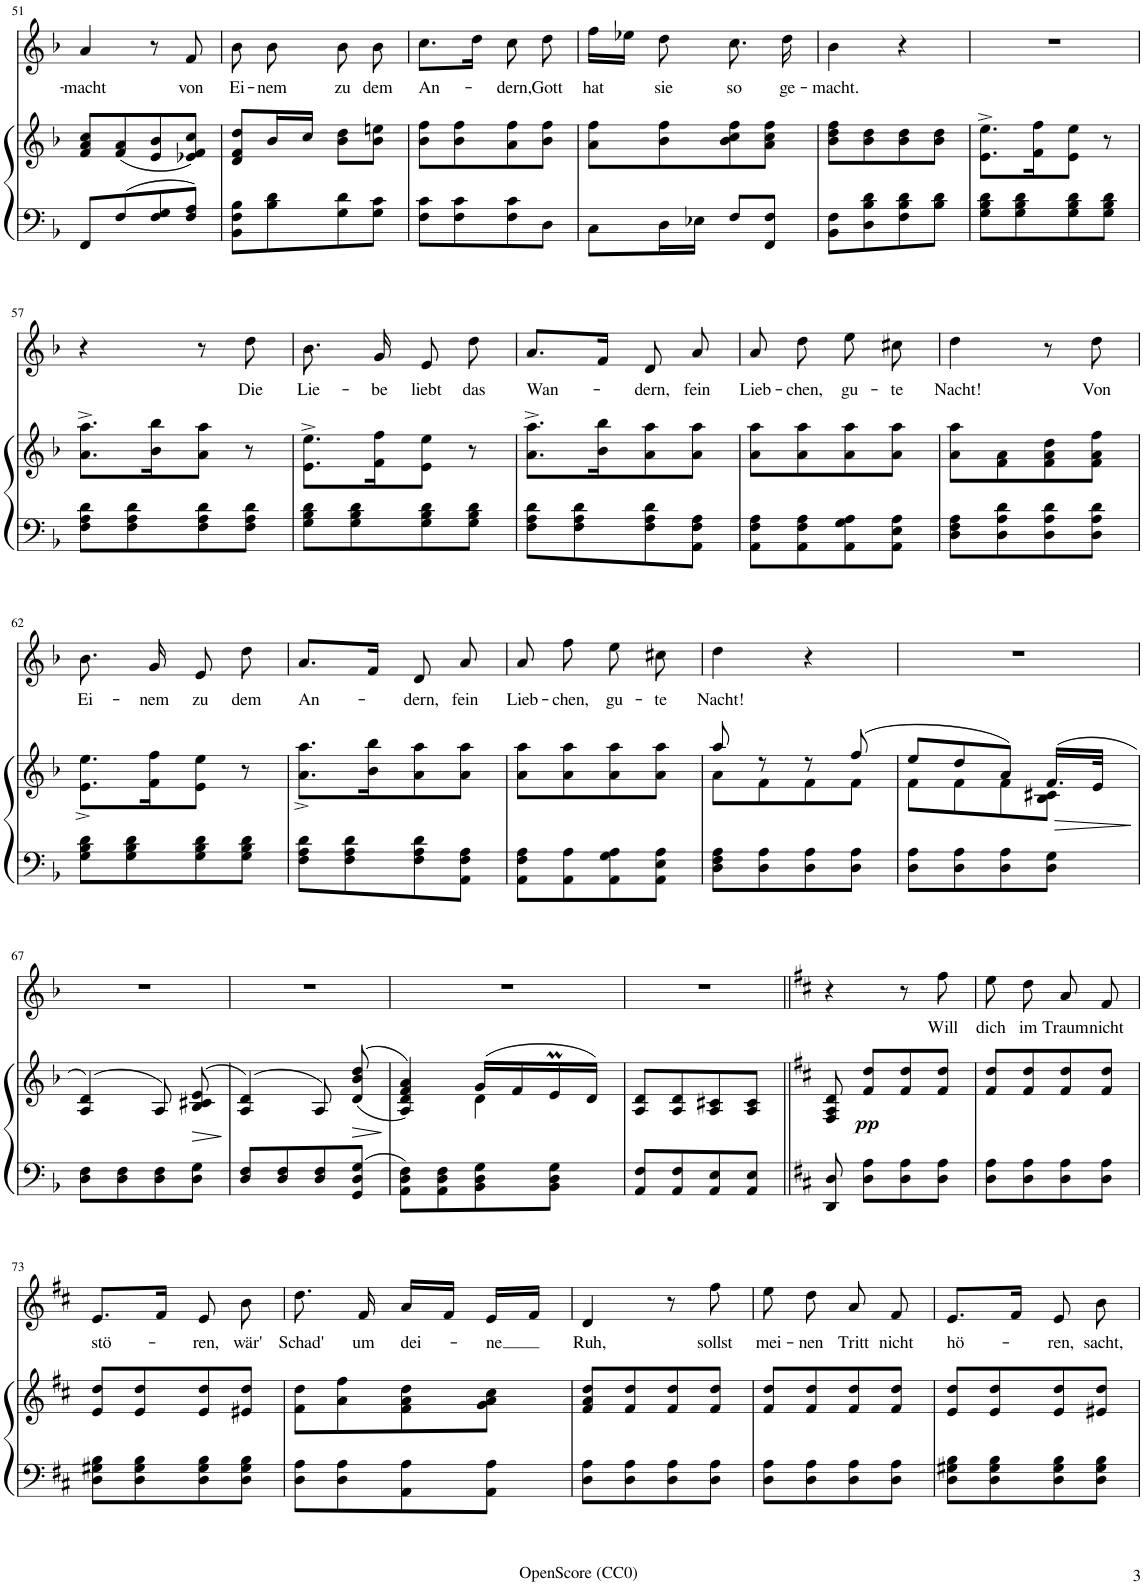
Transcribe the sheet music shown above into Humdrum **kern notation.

**kern	**kern	**dynam	**kern	**text
*part2	*part2	*part2	*part1	*part1
*staff3	*staff2	*staff2/3	*staff1	*staff1
*I"Pianoforte	*	*	*I"Singstimme Voice	*
*I'Pno	*	*	*	*
!!LO:PB:g=z
*clefF4	*clefG2	*	*clefG2	*
*k[b-]	*k[b-]	*	*k[b-]	*
*M2/4	*M2/4	*	*M2/4	*
=51	=51	=51	=51	=51
!	!	!	!	!LO:LY:b
8FF/L	8f/ 8a/ 8cc/L	.	4a/	-macht
8F/	(8f/ 8a/	.	.	.
8F/ 8G/	8e/ 8b-/	.	8r	.
!	!	!	!	!LO:LY:b
8F/ 8A/J	8e-X/ 8f/ 8cc/J)	.	8f/	von
=52	=52	=52	=52	=52
!	!	!	!	!LO:LY:b
8BB-\ 8F\ 8B-\L	8d/ 8f/ 8dd/L	.	8b-\	Ei-
!	!	!	!	!LO:LY:b
8B-\ 8d\	16b-/L	.	8b-\	-nem
.	16cc/JJ	.	.	.
!	!	!	!	!LO:LY:b
8G\ 8d\	8b-\ 8dd\L	.	8b-\	zu
!	!	!	!	!LO:LY:b
8G\ 8c\J	8b-\ 8een\J	.	8b-\	dem
=53	=53	=53	=53	=53
!	!	!	!	!LO:LY:b
8F\ 8c\L	8b-\ 8ff\L	.	8.cc\L	An-
8F\ 8c\	8b-\ 8ff\	.	.	.
.	.	.	16dd\Jk	.
!	!	!	!	!LO:LY:b
8F\ 8c\	8a\ 8ff\	.	8cc\	-dern,
!	!	!	!	!LO:LY:b
8D\J	8b-\ 8ff\J	.	8dd\	Gott
=54	=54	=54	=54	=54
!	!	!	!	!LO:LY:b
8C\L	8a\ 8ff\L	.	16ff\LL	hat
.	.	.	16ee-X\JJ	.
!	!	!	!	!LO:LY:b
16D\L	8b-\ 8ff\	.	8dd\	sie
16E-X\JJ	.	.	.	.
!	!	!	!	!LO:LY:b
8F/L	8b-\ 8cc\ 8ff\	.	8.cc\	so
8FF/ 8F/J	8a\ 8cc\ 8ff\J	.	.	.
!	!	!	!	!LO:LY:b
.	.	.	16dd\	ge-
=55	=55	=55	=55	=55
!	!	!	!	!LO:LY:b
8BB-\ 8F\L	8b-\ 8dd\ 8ff\L	.	4b-\	-macht.
8D\ 8B-\ 8d\	8b-\ 8dd\	.	.	.
8F\ 8B-\ 8d\	8b-\ 8dd\	.	4r	.
8B-\ 8d\J	8b-\ 8dd\J	.	.	.
=56	=56	=56	=56	=56
8G\ 8B-\ 8d\L	8.e\^ 8.ee\^L	.	2r	.
8G\ 8B-\ 8d\	.	.	.	.
.	16f\ 16ff\K	.	.	.
8G\ 8B-\ 8d\	8e\ 8ee\J	.	.	.
8G\ 8B-\ 8d\J	8r	.	.	.
!!LO:LB:g=z
=57	=57	=57	=57	=57
8F\ 8A\ 8d\L	8.a\^ 8.aa\^L	.	4r	.
8F\ 8A\ 8d\	.	.	.	.
.	16b-\ 16bb-\K	.	.	.
8F\ 8A\ 8d\	8a\ 8aa\J	.	8r	.
!	!	!	!	!LO:LY:b
8F\ 8A\ 8d\J	8r	.	8dd\	Die
=58	=58	=58	=58	=58
!	!	!	!	!LO:LY:b
8G\ 8B-\ 8d\L	8.e\^ 8.ee\^L	.	8.b-\	Lie-
8G\ 8B-\ 8d\	.	.	.	.
!	!	!	!	!LO:LY:b
.	16f\ 16ff\K	.	16g/	-be
!	!	!	!	!LO:LY:b
8G\ 8B-\ 8d\	8e\ 8ee\J	.	8e/	liebt
!	!	!	!	!LO:LY:b
8G\ 8B-\ 8d\J	8r	.	8dd\	das
=59	=59	=59	=59	=59
!	!	!	!	!LO:LY:b
8F\ 8A\ 8d\L	8.a\^ 8.aa\^L	.	8.a/L	Wan-
8F\ 8A\ 8d\	.	.	.	.
.	16b-\ 16bb-\K	.	16f/Jk	.
!	!	!	!	!LO:LY:b
8F\ 8A\ 8d\	8a\ 8aa\	.	8d/	-dern,
!	!	!	!	!LO:LY:b
8AA\ 8F\ 8A\J	8a\ 8aa\J	.	8a/	fein
=60	=60	=60	=60	=60
!	!	!	!	!LO:LY:b
8AA\ 8F\ 8A\L	8a\ 8aa\L	.	8a/	Lieb-
!	!	!	!	!LO:LY:b
8AA\ 8F\ 8A\	8a\ 8aa\	.	8dd\	-chen,
!	!	!	!	!LO:LY:b
8AA\ 8G\ 8A\	8a\ 8aa\	.	8ee\	gu-
!	!	!	!	!LO:LY:b
8AA\ 8E\ 8A\J	8a\ 8aa\J	.	8cc#X\	-te
=61	=61	=61	=61	=61
!	!	!	!	!LO:LY:b
8D\ 8F\ 8A\L	8a\ 8aa\L	.	4dd\	Nacht!
8D\ 8A\ 8d\	8f\ 8a\	.	.	.
8D\ 8A\ 8d\	8f\ 8a\ 8dd\	.	8r	.
!	!	!	!	!LO:LY:b
8D\ 8A\ 8d\J	8f\ 8a\ 8ff\J	.	8dd\	Von
!!LO:LB:g=z
=62	=62	=62	=62	=62
!	!	!	!	!LO:LY:b
8G\ 8B-\ 8d\L	8.e\^< 8.ee\^<L	.	8.b-\	Ei-
8G\ 8B-\ 8d\	.	.	.	.
!	!	!	!	!LO:LY:b
.	16f\ 16ff\K	.	16g/	-nem
!	!	!	!	!LO:LY:b
8G\ 8B-\ 8d\	8e\ 8ee\J	.	8e/	zu
!	!	!	!	!LO:LY:b
8G\ 8B-\ 8d\J	8r	.	8dd\	dem
=63	=63	=63	=63	=63
!	!	!	!	!LO:LY:b
8F\ 8A\ 8d\L	8.a\^< 8.aa\^<L	.	8.a/L	An-
8F\ 8A\ 8d\	.	.	.	.
.	16b-\ 16bb-\K	.	16f/Jk	.
!	!	!	!	!LO:LY:b
8F\ 8A\ 8d\	8a\ 8aa\	.	8d/	dern,
!	!	!	!	!LO:LY:b
8AA\ 8F\ 8A\J	8a\ 8aa\J	.	8a/	fein
=64	=64	=64	=64	=64
!	!	!	!	!LO:LY:b
8AA\ 8F\ 8A\L	8a\ 8aa\L	.	8a/	Lieb-
!	!	!	!	!LO:LY:b
8AA\ 8A\	8a\ 8aa\	.	8ff\	-chen,
!	!	!	!	!LO:LY:b
8AA\ 8G\ 8A\	8a\ 8aa\	.	8ee\	gu-
!	!	!	!	!LO:LY:b
8AA\ 8E\ 8A\J	8a\ 8aa\J	.	8cc#X\	-te
=65	=65	=65	=65	=65
*	*^	*	*	*
!	!	!	!	!	!LO:LY:b
8D\ 8F\ 8A\L	8aa/	8a\L	.	4dd\	Nacht!
8D\ 8A\	8r	8f\	.	.	.
8D\ 8A\	8r	8f\	.	4r	.
8D\ 8A\J	(8ff/	8f\J	.	.	.
=66	=66	=66	=66	=66	=66
8D\ 8A\L	8ee/L	8f\L	.	2r	.
8D\ 8A\	8dd/	8f\	.	.	.
8D\ 8A\	8a/J)	8f\	.	.	.
8D\ 8G\J	(16.f/LL	8B-\ 8c#X\J	.	.	.
.	32e/JJk	.	.	.	.
*	*v	*v	*	*	*
!!LO:LB:g=z
=67	=67	=67	=67	=67
8D\ 8F\L	(>4A/ 4d/)	.	2r	.
8D\ 8F\	.	.	.	.
8D\ 8F\	8A/)	.	.	.
8D\ 8G\J	(>8B-/ 8c#X/ 8e/	.	.	.
=68	=68	=68	=68	=68
8D/ 8F/L	(>4A/ 4d/)	.	2r	.
8D/ 8F/	.	.	.	.
8D/ 8F/	8A/)	.	.	.
8GG/ 8D/ 8G/J	(>(8d/ 8b-/ 8dd/	.	.	.
=69	=69	=69	=69	=69
*	*^	*	*	*
8AA\ 8D\ 8F\L	4f/ 4a/)	4A/ 4d/)	.	2r	.
8AA\ 8D\ 8F\	.	.	.	.	.
8BB-\ 8D\ 8G\	(16g/LL	4d\	.	.	.
.	16f/	.	.	.	.
8BB-\ 8D\ 8G\J	16em/	.	.	.	.
.	16d/JJ)	.	.	.	.
*	*v	*v	*	*	*
=70	=70	=70	=70	=70
8AA/ 8F/L	8A/ 8d/L	.	2r	.
8AA/ 8F/	8A/ 8d/	.	.	.
8AA/ 8E/	8A/ 8c#X/	.	.	.
8AA/ 8E/J	8A/ 8c#/J	.	.	.
=71||	=71||	=71||	=71||	=71||
*k[f#c#]	*k[f#c#]	*	*k[f#c#]	*
8DD/ 8D/	8F#/ 8A/ 8d/	.	4r	.
!	!	!LO:DY:b	!	!
8D\ 8A\L	8f#/ 8dd/L	pp	.	.
8D\ 8A\	8f#/ 8dd/	.	8r	.
!	!	!	!	!LO:LY:b
8D\ 8A\J	8f#/ 8dd/J	.	8ff#\	Will
=72	=72	=72	=72	=72
!	!	!	!	!LO:LY:b
8D\ 8A\L	8f#/ 8dd/L	.	8ee\	dich
!	!	!	!	!LO:LY:b
8D\ 8A\	8f#/ 8dd/	.	8dd\	im
!	!	!	!	!LO:LY:b
8D\ 8A\	8f#/ 8dd/	.	8a/	Traum
!	!	!	!	!LO:LY:b
8D\ 8A\J	8f#/ 8dd/J	.	8f#/	nicht
!!LO:LB:g=z
=73	=73	=73	=73	=73
!	!	!	!	!LO:LY:b
8D\ 8G#X\ 8B\L	8e/ 8dd/L	.	8.e/L	stö-
8D\ 8G#\ 8B\	8e/ 8dd/	.	.	.
.	.	.	16f#/Jk	.
!	!	!	!	!LO:LY:b
8D\ 8G#\ 8B\	8e/ 8dd/	.	8e/	-ren,
!	!	!	!	!LO:LY:b
8D\ 8G#\ 8B\J	8e#X/ 8dd/J	.	8b\	wär'
=74	=74	=74	=74	=74
!	!	!	!	!LO:LY:b
8D\ 8A\L	8f#\ 8dd\L	.	8.dd\	Schad'
8D\ 8A\	8a\ 8ff#\	.	.	.
!	!	!	!	!LO:LY:b
.	.	.	16f#/	um
!	!	!	!	!LO:LY:b
8AA\ 8A\	8f#\ 8a\ 8dd\	.	16a/LL	dei-
.	.	.	16f#/JJ	.
!	!	!	!	!LO:LY:b
8AA\ 8A\J	8g\ 8a\ 8cc#\J	.	16e/LL	-ne
.	.	.	16f#/JJ	.
=75	=75	=75	=75	=75
!	!	!	!	!LO:LY:b
8D\ 8A\L	8f#/ 8a/ 8dd/L	.	4d/	Ruh,
8D\ 8A\	8f#/ 8dd/	.	.	.
8D\ 8A\	8f#/ 8dd/	.	8r	.
!	!	!	!	!LO:LY:b
8D\ 8A\J	8f#/ 8dd/J	.	8ff#\	sollst
=76	=76	=76	=76	=76
!	!	!	!	!LO:LY:b
8D\ 8A\L	8f#/ 8dd/L	.	8ee\	mei-
!	!	!	!	!LO:LY:b
8D\ 8A\	8f#/ 8dd/	.	8dd\	-nen
!	!	!	!	!LO:LY:b
8D\ 8A\	8f#/ 8dd/	.	8a/	Tritt
!	!	!	!	!LO:LY:b
8D\ 8A\J	8f#/ 8dd/J	.	8f#/	nicht
=77	=77	=77	=77	=77
!	!	!	!	!LO:LY:b
8D\ 8G#X\ 8B\L	8e/ 8dd/L	.	8.e/L	hö-
8D\ 8G#\ 8B\	8e/ 8dd/	.	.	.
.	.	.	16f#/Jk	.
!	!	!	!	!LO:LY:b
8D\ 8G#\ 8B\	8e/ 8dd/	.	8e/	-ren,
!	!	!	!	!LO:LY:b
8D\ 8G#\ 8B\J	8e#X/ 8dd/J	.	8b\	sacht,
=	=	=	=	=
*-	*-	*-	*-	*-
